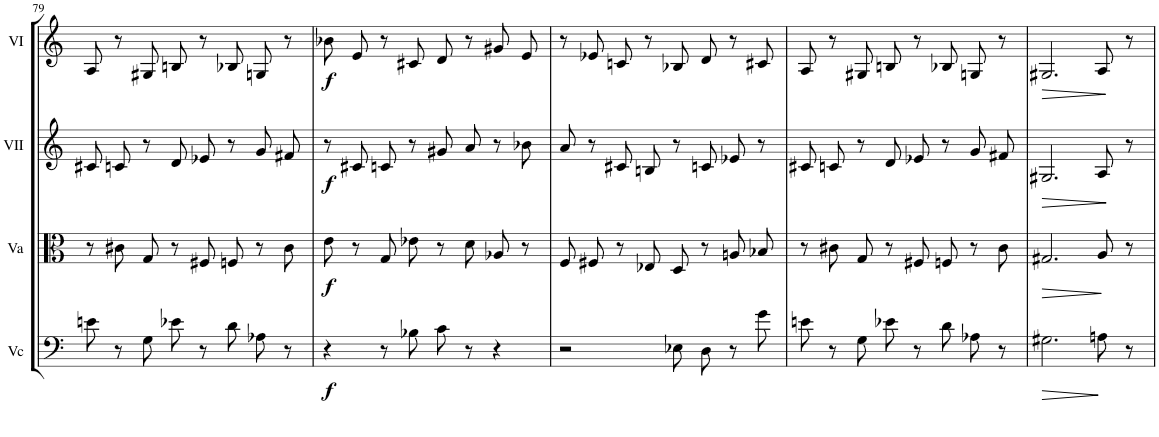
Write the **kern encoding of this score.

**kern	**dynam	**kern	**dynam	**kern	**dynam	**kern	**dynam
*part4	*part4	*part3	*part3	*part2	*part2	*part1	*part1
*staff4	*staff4	*staff3	*staff3	*staff2	*staff2	*staff1	*staff1
*I"Vc	*	*I"Va	*	*I"VII	*	*I"VI	*
*I'Vc	*	*I'Va	*	*I'VII	*	*I'VI	*
!!LO:PB:g=z
*clefF4	*	*clefC3	*	*clefG2	*	*clefG2	*
*k[]	*	*k[]	*	*k[]	*	*k[]	*
*M4/4	*	*M4/4	*	*M4/4	*	*M4/4	*
=79	=79	=79	=79	=79	=79	=79	=79
8en\	.	8r	.	8c#X/L	.	8A/	.
8r	.	8c#X\	.	8cn/J	.	8r	.
8G\L	.	8G/	.	8r	.	8G#X/L	.
8e-X\J	.	8r	.	8d/	.	8Bn/J	.
8r	.	8F#X/L	.	8e-X/	.	8r	.
8d\	.	8Fn/J	.	8r	.	8B-X/	.
8A-X\	.	8r	.	8g/L	.	8Gn/	.
8r	.	8c#\	.	8f#X/J	.	8r	.
=80	=80	=80	=80	=80	=80	=80	=80
!	!LO:DY:b	!	!LO:DY:b	!	!LO:DY:b	!	!LO:DY:b
4r	f	8e\	f	8r	f	8b-X/L	f
.	.	8r	.	8c#X/	.	8e/J	.
8r	.	8G/L	.	8cn/	.	8r	.
8B-X\	.	8e-X/J	.	8r	.	8c#X/	.
8c\	.	8r	.	8g#X/L	.	8d/	.
8r	.	8d\	.	8a/J	.	8r	.
4r	.	8A-X/	.	8r	.	8g#X/L	.
.	.	8r	.	8b-X\	.	8e/J	.
=81	=81	=81	=81	=81	=81	=81	=81
2r	.	8F/L	.	8a/	.	8r	.
.	.	8F#X/J	.	8r	.	8e-X/	.
.	.	8r	.	8c#X/L	.	8cn/	.
.	.	8E-X/	.	8Bn/J	.	8r	.
8E-X\L	.	8D/	.	8r	.	8B-X/L	.
8D\J	.	8r	.	8cn/	.	8d/J	.
8r	.	8An/L	.	8e-X/	.	8r	.
8g\	.	8B-X/J	.	8r	.	8c#X/	.
=82	=82	=82	=82	=82	=82	=82	=82
8en\	.	8r	.	8c#X/L	.	8A/	.
8r	.	8c#X\	.	8cn/J	.	8r	.
8G\L	.	8G/	.	8r	.	8G#X/L	.
8e-X\J	.	8r	.	8d/	.	8Bn/J	.
8r	.	8F#X/L	.	8e-X/	.	8r	.
8d\	.	8Fn/J	.	8r	.	8B-X/	.
8A-X\	.	8r	.	8g/L	.	8Gn/	.
8r	.	8c#\	.	8f#X/J	.	8r	.
=83	=83	=83	=83	=83	=83	=83	=83
!	!LO:HP:b	!	!LO:HP:b	!	!LO:HP:b	!	!LO:HP:b
2.G#X\	>	2.G#X/	>	2.G#X/	>	2.G#X/	>
8An\	.	8A/	.	8A/	.	8A/	.
8r	.	8r	.	8r	.	8r	.
.	]	.	]	.	]	.	]
=	=	=	=	=	=	=	=
*-	*-	*-	*-	*-	*-	*-	*-
